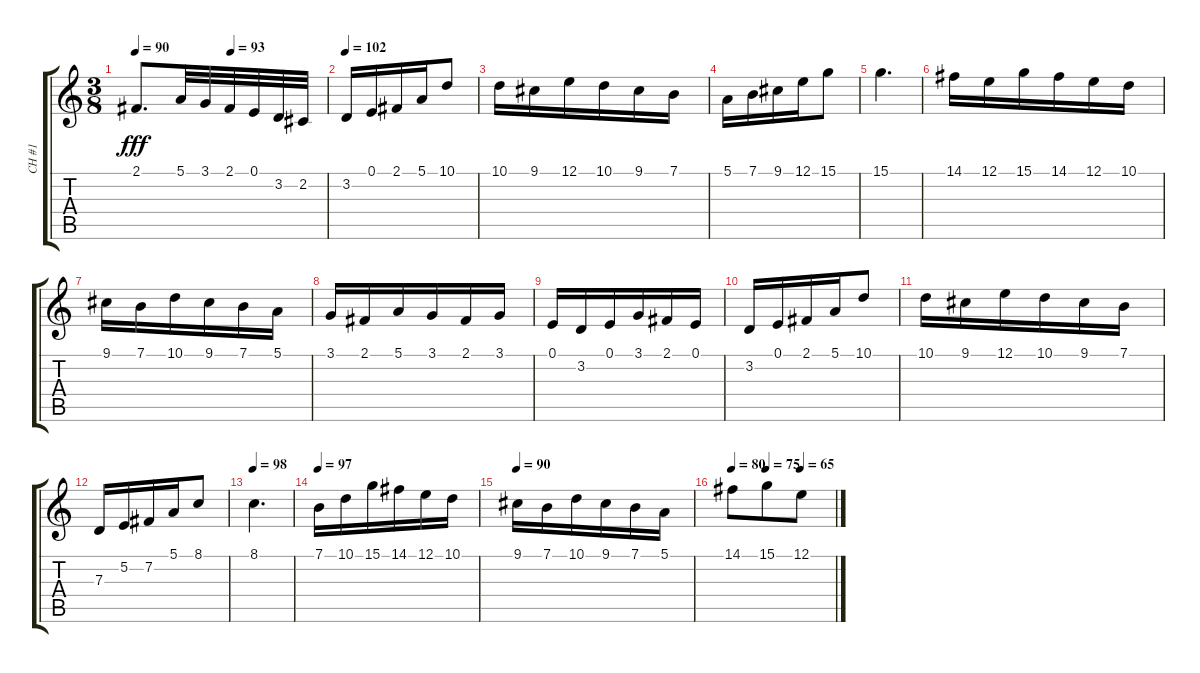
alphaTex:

\track ("CH #1" "CH #1") {instrument harpsichord}
\staff {score tabs}
\tuning (E4 B3 G3 D3 A2 E2) {hide}
\ts (3 8)
\tempo 90
\tempo (93 0.5)
\clef g2
\ks c
2.1.8{d dy fff} 5.1.32 3.1.32 2.1.32 0.1.32 3.2.32 2.2.32 |
\tempo 102
3.2.16 0.1.16 2.1.16 5.1.16 10.1.8 |
10.1.16 9.1.16 12.1.16 10.1.16 9.1.16 7.1.16 |
5.1.16 7.1.16 9.1.16 12.1.16 15.1.8 |
15.1.4{d} |
14.1.16 12.1.16 15.1.16 14.1.16 12.1.16 10.1.16 |
9.1.16 7.1.16 10.1.16 9.1.16 7.1.16 5.1.16 |
3.1.16 2.1.16 5.1.16 3.1.16 2.1.16 3.1.16 |
0.1.16 3.2.16 0.1.16 3.1.16 2.1.16 0.1.16 |
3.2.16 0.1.16 2.1.16 5.1.16 10.1.8 |
10.1.16 9.1.16 12.1.16 10.1.16 9.1.16 7.1.16 |
7.3.16 5.2.16 7.2.16 5.1.16 8.1.8 |
\tempo 98
8.1.4{d} |
\tempo 97
7.1.16 10.1.16 15.1.16 14.1.16 12.1.16 10.1.16 |
\tempo 90
9.1.16 7.1.16 10.1.16 9.1.16 7.1.16 5.1.16 |
\tempo 80
\tempo (75 0.3333333333333333)
\tempo (65 0.6666666666666666)
14.1.8 15.1.8 12.1.8
